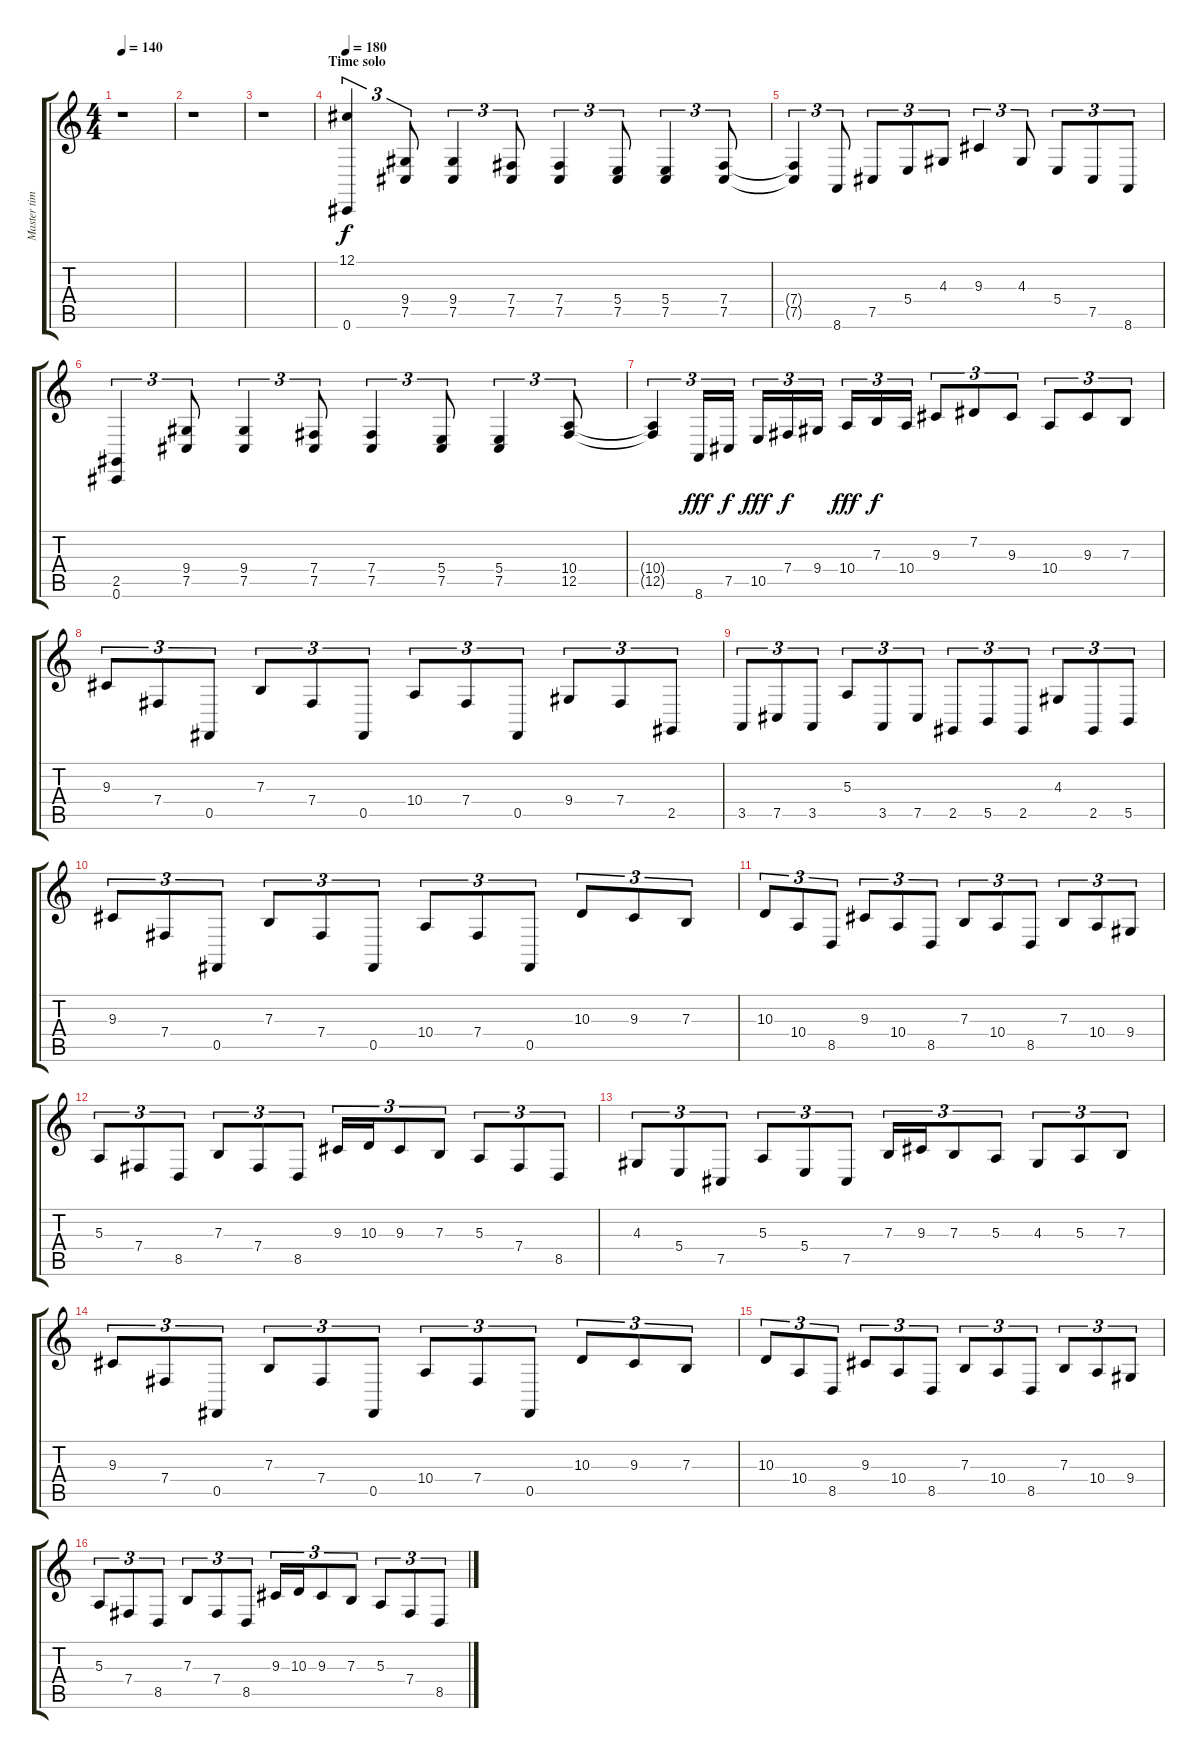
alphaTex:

\track ("Master time" "Master tim") {instrument pad1newage}
\staff {score tabs}
\tuning (Db4 Ab3 E3 B2 Gb2 Db2) {hide}
\ts (4 4)
\tempo 140
\clef g2
\ks c
r.1{dy f} |
r.1 |
r.1 |
\section ("" "Time solo")
\tempo 180
(12.1 0.6).4{tu (3 2) volume 16 instrument acousticgrandpiano} (9.4 7.5).8{tu (3 2)} (9.4 7.5).4{tu (3 2)} (7.4 7.5).8{tu (3 2)} (7.4 7.5).4{tu (3 2)} (5.4 7.5).8{tu (3 2)} (5.4 7.5).4{tu (3 2)} (7.4 7.5).8{tu (3 2)} |
(7.4{t} 7.5{t}).4{tu (3 2)} 8.6.8{tu (3 2)} 7.5.8{tu (3 2)} 5.4.8{tu (3 2)} 4.3.8{tu (3 2)} 9.3.4{tu (3 2)} 4.3.8{tu (3 2)} 5.4.8{tu (3 2)} 7.5.8{tu (3 2)} 8.6.8{tu (3 2)} |
(2.5 0.6).4{tu (3 2)} (9.4 7.5).8{tu (3 2)} (9.4 7.5).4{tu (3 2)} (7.4 7.5).8{tu (3 2)} (7.4 7.5).4{tu (3 2)} (5.4 7.5).8{tu (3 2)} (5.4 7.5).4{tu (3 2)} (10.4 12.5).8{tu (3 2)} |
(10.4{t} 12.5{t}).4{tu (3 2)} 8.6.16{tu (3 2) dy fff} 7.5.16{tu (3 2) dy f} 10.5.16{tu (3 2) dy fff} 7.4.16{tu (3 2) dy f} 9.4.16{tu (3 2)} 10.4.16{tu (3 2) dy fff} 7.3.16{tu (3 2) dy f} 10.4.16{tu (3 2)} 9.3.8{tu (3 2)} 7.2.8{tu (3 2)} 9.3.8{tu (3 2)} 10.4.8{tu (3 2)} 9.3.8{tu (3 2)} 7.3.8{tu (3 2)} |
9.3.8{tu (3 2)} 7.4.8{tu (3 2)} 0.5.8{tu (3 2)} 7.3.8{tu (3 2)} 7.4.8{tu (3 2)} 0.5.8{tu (3 2)} 10.4.8{tu (3 2)} 7.4.8{tu (3 2)} 0.5.8{tu (3 2)} 9.4.8{tu (3 2)} 7.4.8{tu (3 2)} 2.5.8{tu (3 2)} |
3.5.8{tu (3 2)} 7.5.8{tu (3 2)} 3.5.8{tu (3 2)} 5.3.8{tu (3 2)} 3.5.8{tu (3 2)} 7.5.8{tu (3 2)} 2.5.8{tu (3 2)} 5.5.8{tu (3 2)} 2.5.8{tu (3 2)} 4.3.8{tu (3 2)} 2.5.8{tu (3 2)} 5.5.8{tu (3 2)} |
9.3.8{tu (3 2)} 7.4.8{tu (3 2)} 0.5.8{tu (3 2)} 7.3.8{tu (3 2)} 7.4.8{tu (3 2)} 0.5.8{tu (3 2)} 10.4.8{tu (3 2)} 7.4.8{tu (3 2)} 0.5.8{tu (3 2)} 10.3.8{tu (3 2)} 9.3.8{tu (3 2)} 7.3.8{tu (3 2)} |
10.3.8{tu (3 2)} 10.4.8{tu (3 2)} 8.5.8{tu (3 2)} 9.3.8{tu (3 2)} 10.4.8{tu (3 2)} 8.5.8{tu (3 2)} 7.3.8{tu (3 2)} 10.4.8{tu (3 2)} 8.5.8{tu (3 2)} 7.3.8{tu (3 2)} 10.4.8{tu (3 2)} 9.4.8{tu (3 2)} |
5.3.8{tu (3 2)} 7.4.8{tu (3 2)} 8.5.8{tu (3 2)} 7.3.8{tu (3 2)} 7.4.8{tu (3 2)} 8.5.8{tu (3 2)} 9.3.16{tu (3 2)} 10.3.16{tu (3 2)} 9.3.8{tu (3 2)} 7.3.8{tu (3 2)} 5.3.8{tu (3 2)} 7.4.8{tu (3 2)} 8.5.8{tu (3 2)} |
4.3.8{tu (3 2)} 5.4.8{tu (3 2)} 7.5.8{tu (3 2)} 5.3.8{tu (3 2)} 5.4.8{tu (3 2)} 7.5.8{tu (3 2)} 7.3.16{tu (3 2)} 9.3.16{tu (3 2)} 7.3.8{tu (3 2)} 5.3.8{tu (3 2)} 4.3.8{tu (3 2)} 5.3.8{tu (3 2)} 7.3.8{tu (3 2)} |
9.3.8{tu (3 2)} 7.4.8{tu (3 2)} 0.5.8{tu (3 2)} 7.3.8{tu (3 2)} 7.4.8{tu (3 2)} 0.5.8{tu (3 2)} 10.4.8{tu (3 2)} 7.4.8{tu (3 2)} 0.5.8{tu (3 2)} 10.3.8{tu (3 2)} 9.3.8{tu (3 2)} 7.3.8{tu (3 2)} |
10.3.8{tu (3 2)} 10.4.8{tu (3 2)} 8.5.8{tu (3 2)} 9.3.8{tu (3 2)} 10.4.8{tu (3 2)} 8.5.8{tu (3 2)} 7.3.8{tu (3 2)} 10.4.8{tu (3 2)} 8.5.8{tu (3 2)} 7.3.8{tu (3 2)} 10.4.8{tu (3 2)} 9.4.8{tu (3 2)} |
5.3.8{tu (3 2)} 7.4.8{tu (3 2)} 8.5.8{tu (3 2)} 7.3.8{tu (3 2)} 7.4.8{tu (3 2)} 8.5.8{tu (3 2)} 9.3.16{tu (3 2)} 10.3.16{tu (3 2)} 9.3.8{tu (3 2)} 7.3.8{tu (3 2)} 5.3.8{tu (3 2)} 7.4.8{tu (3 2)} 8.5.8{tu (3 2)}
